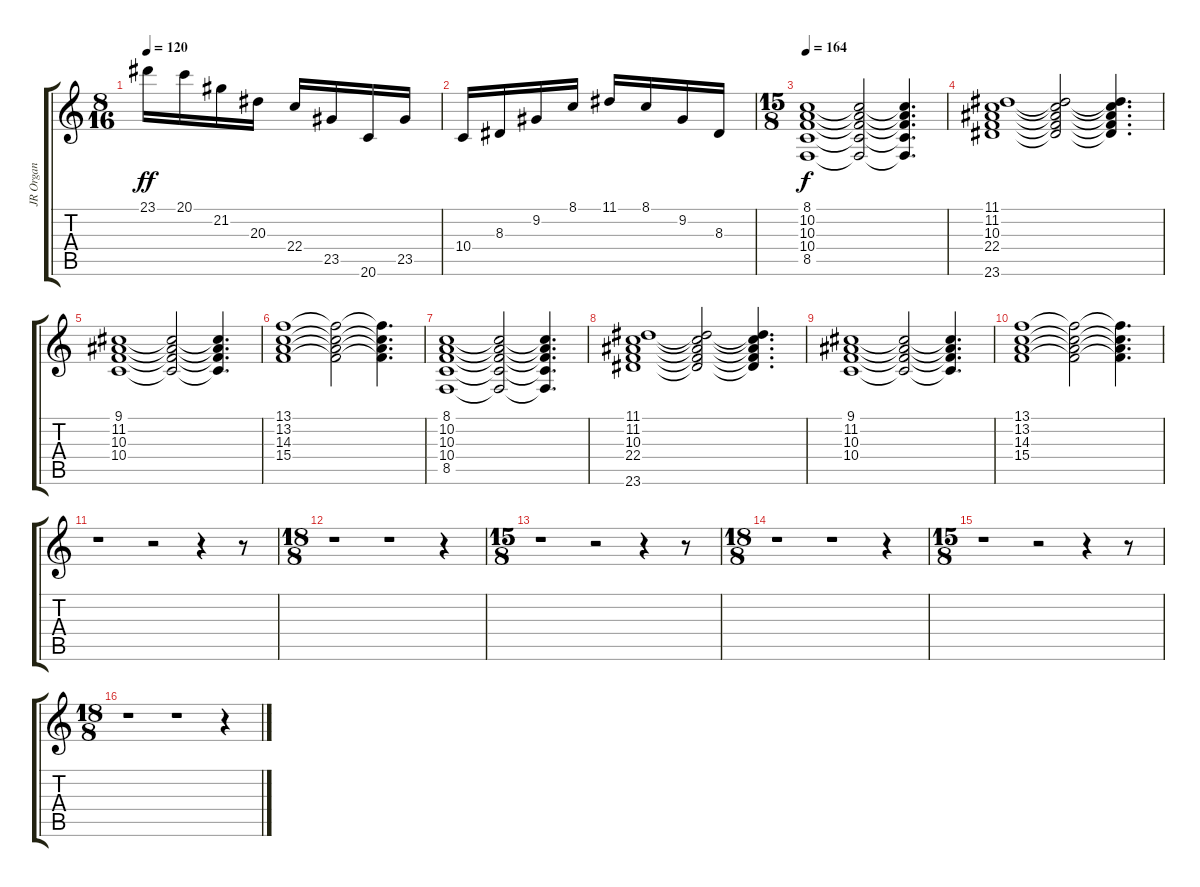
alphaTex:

\track ("JR Organ" "JR Organ") {instrument rockorgan}
\staff {score tabs}
\tuning (E4 B3 G3 D3 A2 E2) {hide}
\ts (8 16)
\tempo 120
\clef g2
\ks c
23.1.16{dy ff} 20.1.16 21.2.16 20.3.16 22.4.16 23.5.16 20.6.16 23.5.16 |
10.4.16 8.3.16 9.2.16 8.1.16 11.1.16 8.1.16 9.2.16 8.3.16 |
\ts (15 8)
\tempo 164
(8.1 10.2 10.3 10.4 8.5).1{dy f volume 10 instrument rockorgan} (8.1{t} 10.2{t} 10.3{t} 10.4{t} 8.5{t}).2 (8.1{t} 10.2{t} 10.3{t} 10.4{t} 8.5{t}).4{d} |
(11.1 11.2 10.3 22.4 23.6).1 (11.1{t} 11.2{t} 10.3{t} 22.4{t} 23.6{t}).2 (11.1{t} 11.2{t} 10.3{t} 22.4{t} 23.6{t}).4{d} |
(9.1 11.2 10.3 10.4).1 (9.1{t} 11.2{t} 10.3{t} 10.4{t}).2 (9.1{t} 11.2{t} 10.3{t} 10.4{t}).4{d} |
(13.1 13.2 14.3 15.4).1 (13.1{t} 13.2{t} 14.3{t} 15.4{t}).2 (13.1{t} 13.2{t} 14.3{t} 15.4{t}).4{d} |
(8.1 10.2 10.3 10.4 8.5).1{instrument rockorgan} (8.1{t} 10.2{t} 10.3{t} 10.4{t} 8.5{t}).2 (8.1{t} 10.2{t} 10.3{t} 10.4{t} 8.5{t}).4{d} |
(11.1 11.2 10.3 22.4 23.6).1 (11.1{t} 11.2{t} 10.3{t} 22.4{t} 23.6{t}).2 (11.1{t} 11.2{t} 10.3{t} 22.4{t} 23.6{t}).4{d} |
(9.1 11.2 10.3 10.4).1 (9.1{t} 11.2{t} 10.3{t} 10.4{t}).2 (9.1{t} 11.2{t} 10.3{t} 10.4{t}).4{d} |
(13.1 13.2 14.3 15.4).1 (13.1{t} 13.2{t} 14.3{t} 15.4{t}).2 (13.1{t} 13.2{t} 14.3{t} 15.4{t}).4{d} |
r.1 r.2 r.4 r.8 |
\ts (18 8)
r.1 r.1 r.4 |
\ts (15 8)
r.1 r.2 r.4 r.8 |
\ts (18 8)
r.1 r.1 r.4 |
\ts (15 8)
r.1 r.2 r.4 r.8 |
\ts (18 8)
r.1 r.1 r.4
